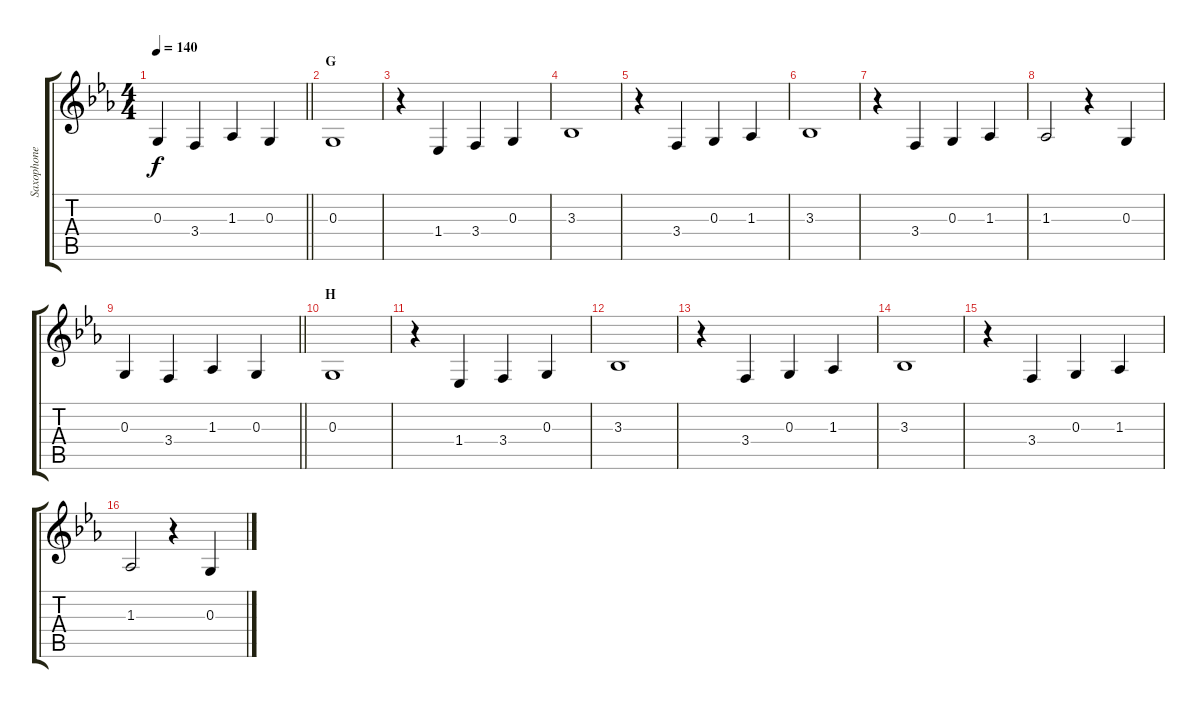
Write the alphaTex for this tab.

\track ("Saxophone" "Saxophone") {instrument tenorsax}
\staff {score tabs}
\tuning (E4 B3 G3 D3 A2 E2) {hide}
\ts (4 4)
\tempo 140
\clef g2
\barLineRight lightlight
\ks eb
0.3.4{dy f} 3.4.4 1.3.4 0.3.4 |
\section ("" "G")
0.3.1 |
r.4 1.4.4 3.4.4 0.3.4 |
3.3.1 |
r.4 3.4.4 0.3.4 1.3.4 |
3.3.1 |
r.4 3.4.4 0.3.4 1.3.4 |
1.3.2 r.4 0.3.4 |
\barLineRight lightlight
0.3.4 3.4.4 1.3.4 0.3.4 |
\section ("" "H")
0.3.1 |
r.4 1.4.4 3.4.4 0.3.4 |
3.3.1 |
r.4 3.4.4 0.3.4 1.3.4 |
3.3.1 |
r.4 3.4.4 0.3.4 1.3.4 |
1.3.2 r.4 0.3.4
